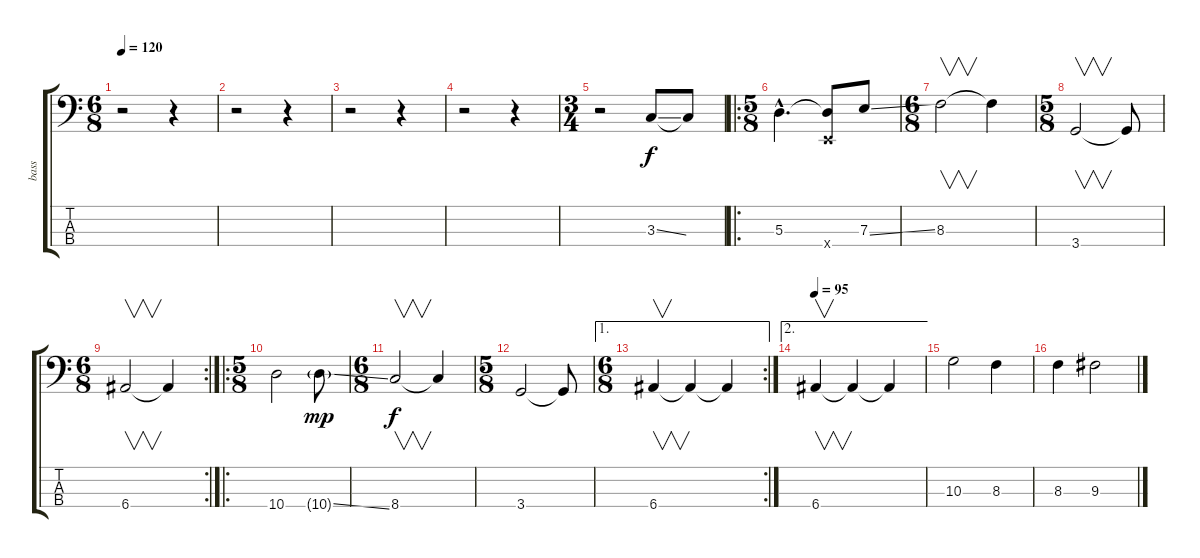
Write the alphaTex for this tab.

\track ("bass" "bass") {instrument acousticbass}
\staff {score tabs}
\tuning (G2 D2 A1 E1) {hide}
\ts (6 8)
\tempo 120
\clef f4
\ks c
r.2{dy f instrument acousticbass} r.4 |
r.2 r.4 |
r.2 r.4 |
r.2 r.4 |
\ts (3 4)
r.2 3.3{ss}.8 3.3{t}.8 |
\ro
\ts (5 8)
5.3{hac}.4{d} (5.3{t} 0.4{x}).8 7.3{ss}.8 |
\ts (6 8)
8.3.2{v} 8.3{t}.4 |
\ts (5 8)
3.4.2{v} 3.4{t}.8 |
\rc 2
\ts (6 8)
6.4.2{v} 6.4{t}.4 |
\ro
\ts (5 8)
10.4.2 10.4{ss g}.8{dy mp} |
\ts (6 8)
8.4.2{v dy f} 8.4{t}.4 |
\ts (5 8)
3.4.2 3.4{t}.8 |
\ae 1
\rc 2
\ts (6 8)
6.4.4{v} 6.4{t}.4 6.4{t}.4 |
\ae 2
\tempo 95
6.4.4{v} 6.4{t}.4 6.4{t}.4 |
10.3.2{instrument seashore} 8.3.4 |
8.3.4 9.3.2
